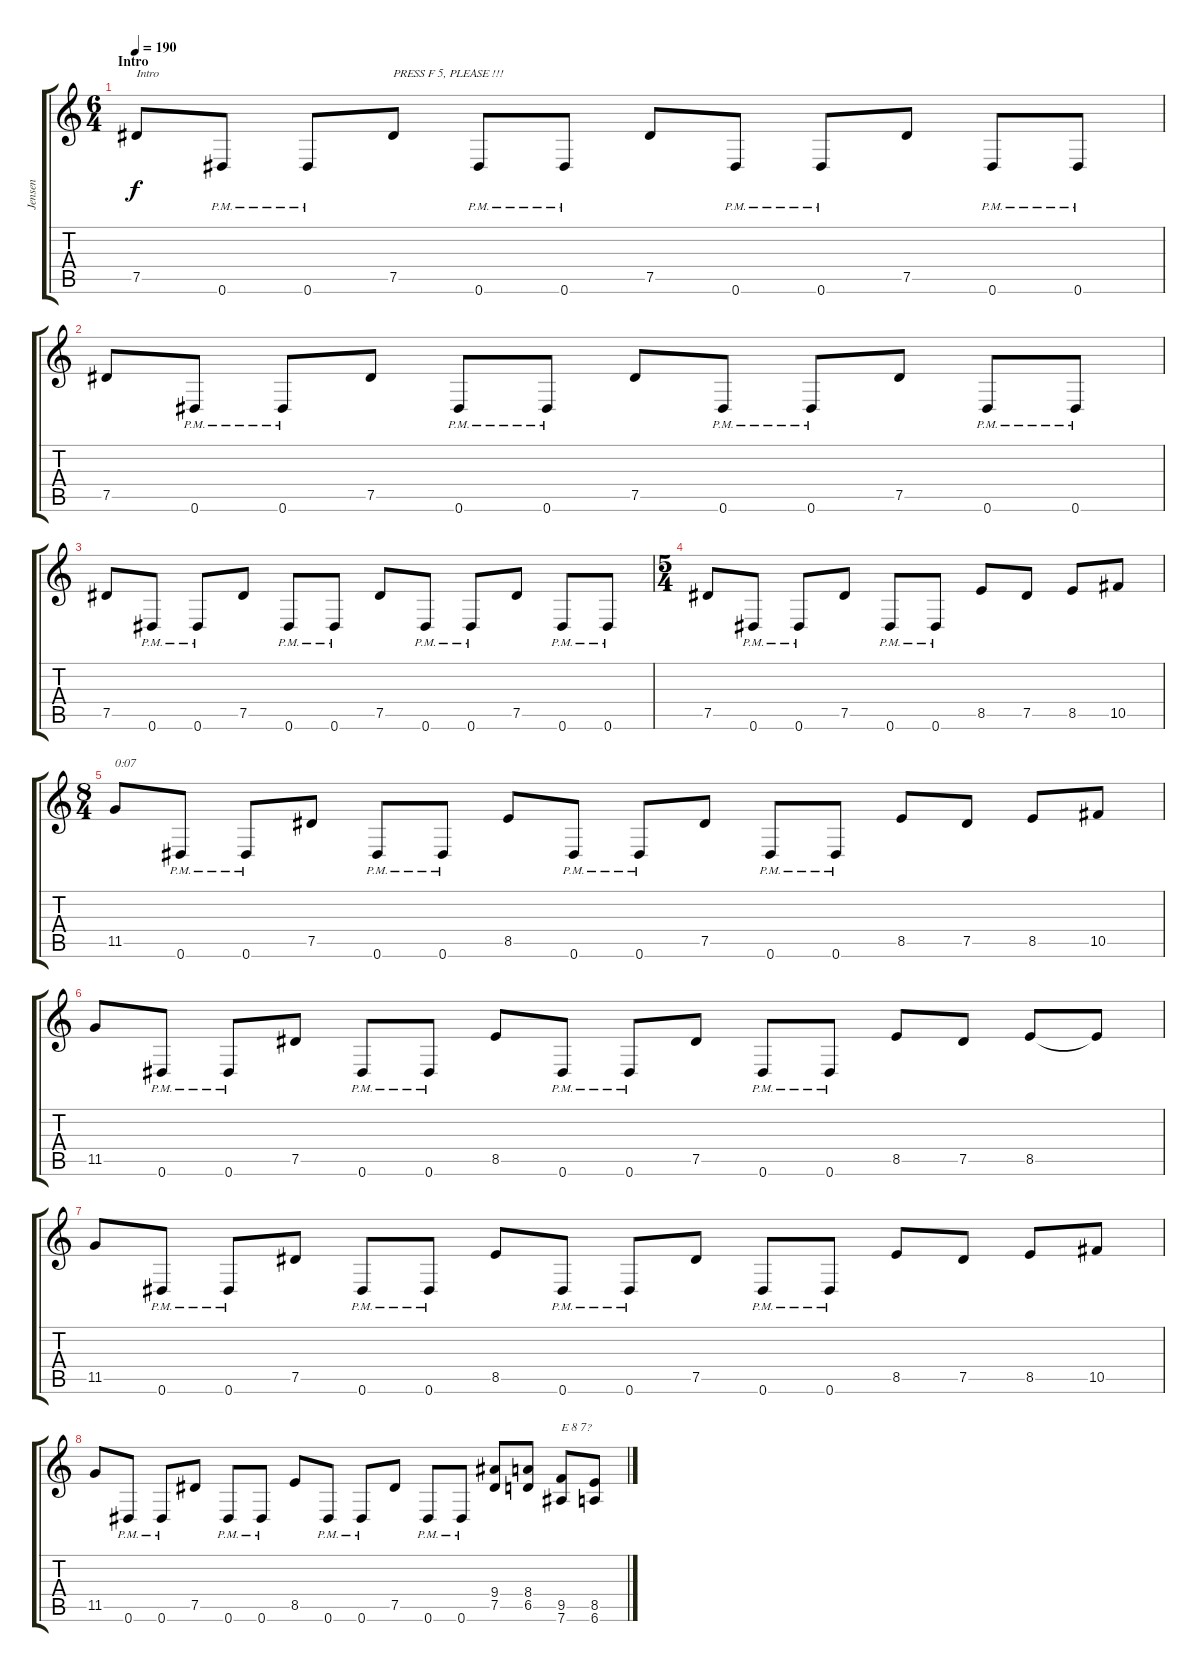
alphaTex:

\track ("Jensen" "Jensen") {instrument distortionguitar}
\staff {score tabs}
\tuning (Eb4 Bb3 Gb3 Db3 Ab2 Eb2) {hide}
\ts (6 4)
\section ("" "Intro")
\tempo 190
\clef g2
\ks c
7.5.8{txt "Intro" dy f instrument distortionguitar} 0.6{pm}.8 0.6{pm}.8 7.5.8{txt "PRESS F 5, PLEASE !!!"} 0.6{pm}.8 0.6{pm}.8 7.5.8 0.6{pm}.8 0.6{pm}.8 7.5.8 0.6{pm}.8 0.6{pm}.8 |
7.5.8 0.6{pm}.8 0.6{pm}.8 7.5.8 0.6{pm}.8 0.6{pm}.8 7.5.8 0.6{pm}.8 0.6{pm}.8 7.5.8 0.6{pm}.8 0.6{pm}.8 |
7.5.8 0.6{pm}.8 0.6{pm}.8 7.5.8 0.6{pm}.8 0.6{pm}.8 7.5.8 0.6{pm}.8 0.6{pm}.8 7.5.8 0.6{pm}.8 0.6{pm}.8 |
\ts (5 4)
7.5.8 0.6{pm}.8 0.6{pm}.8 7.5.8 0.6{pm}.8 0.6{pm}.8 8.5.8 7.5.8 8.5.8 10.5.8 |
\ts (8 4)
11.5.8{txt "0:07"} 0.6{pm}.8 0.6{pm}.8 7.5.8 0.6{pm}.8 0.6{pm}.8 8.5.8 0.6{pm}.8 0.6{pm}.8 7.5.8 0.6{pm}.8 0.6{pm}.8 8.5.8 7.5.8 8.5.8 10.5.8 |
11.5.8 0.6{pm}.8 0.6{pm}.8 7.5.8 0.6{pm}.8 0.6{pm}.8 8.5.8 0.6{pm}.8 0.6{pm}.8 7.5.8 0.6{pm}.8 0.6{pm}.8 8.5.8 7.5.8 8.5.8 8.5{t}.8 |
11.5.8 0.6{pm}.8 0.6{pm}.8 7.5.8 0.6{pm}.8 0.6{pm}.8 8.5.8 0.6{pm}.8 0.6{pm}.8 7.5.8 0.6{pm}.8 0.6{pm}.8 8.5.8 7.5.8 8.5.8 10.5.8 |
11.5.8 0.6{pm}.8 0.6{pm}.8 7.5.8 0.6{pm}.8 0.6{pm}.8 8.5.8 0.6{pm}.8 0.6{pm}.8 7.5.8 0.6{pm}.8 0.6{pm}.8 (9.4 7.5).8 (8.4 6.5).8 (9.5 7.6).8{txt "E 8 7?"} (8.5 6.6).8
